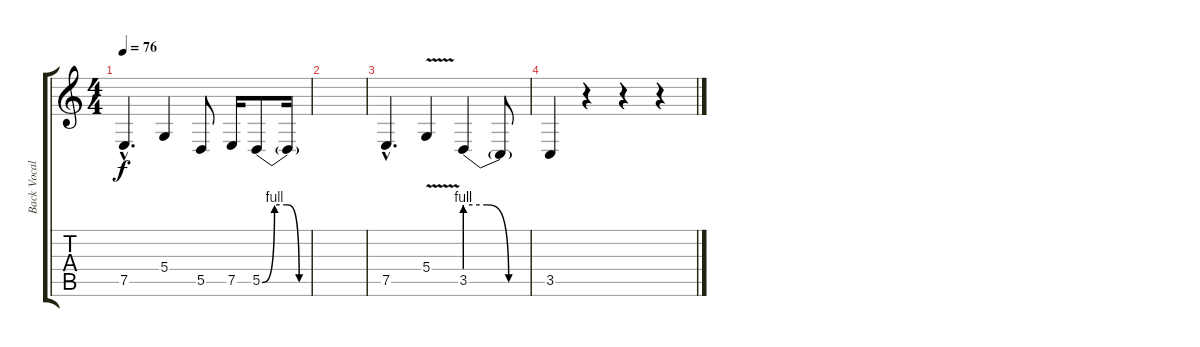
\track ("Back Vocal" "Back Vocal") {instrument bassoon}
\staff {score tabs}
\tuning (E4 B3 G3 D3 A2 E2) {hide}
\ts (4 4)
\tempo 76
\clef g2
\ks c
7.5{hac}.4{d dy f} 5.4.4 5.5.8 7.5.16 5.5{be (custom 0 0 15 4 30 4 45 0 60 0)}.8 5.5{t}.16 |
|
7.5{hac}.4{d} 5.4{v}.4 3.5{be (custom 0 4 20 4 40 0 60 0)}.4 3.5{t}.8 |
3.5.4 r.4 r.4 r.4
